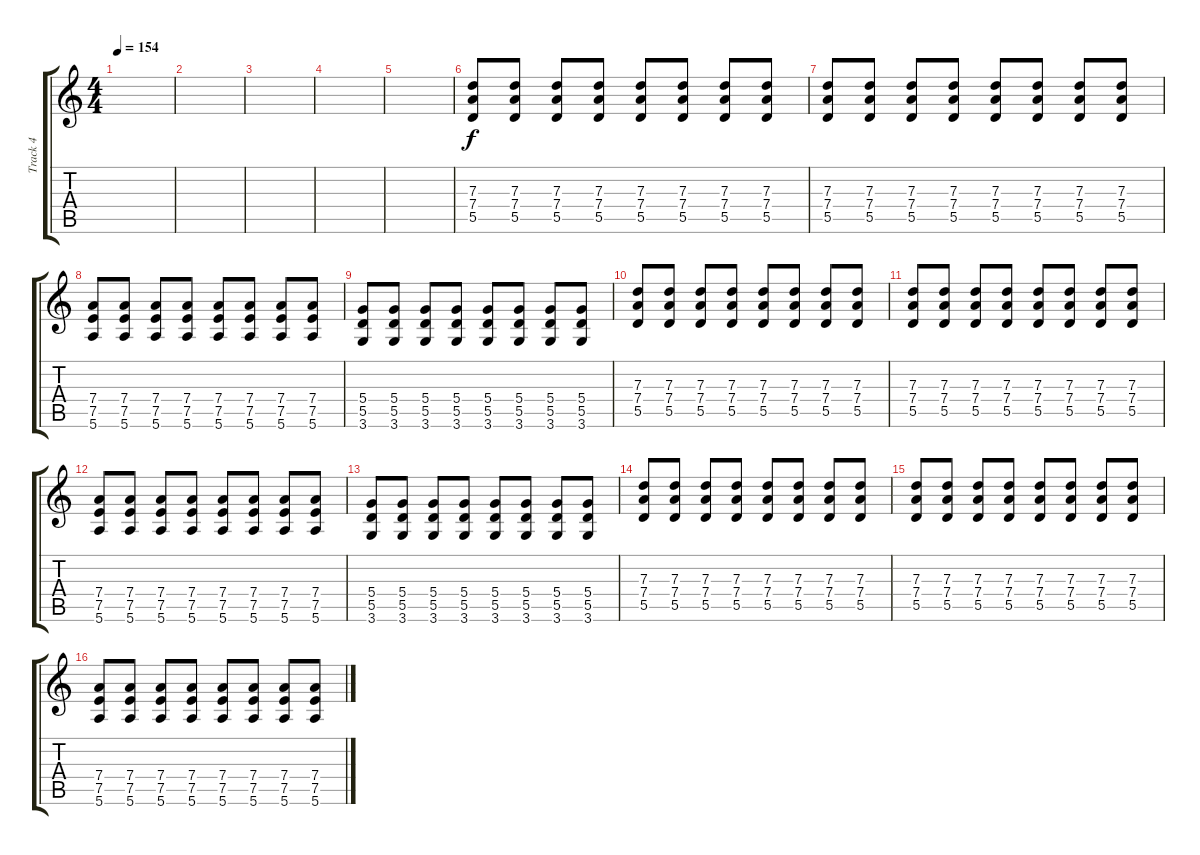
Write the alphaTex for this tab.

\track ("Track 4" "Track 4") {instrument overdrivenguitar}
\staff {score tabs}
\tuning (E4 B3 G3 D3 A2 E2) {hide}
\ts (4 4)
\tempo 154
\clef g2
\ks c
|
|
|
|
|
(7.3 7.4 5.5).8 (7.3 7.4 5.5).8 (7.3 7.4 5.5).8 (7.3 7.4 5.5).8 (7.3 7.4 5.5).8 (7.3 7.4 5.5).8 (7.3 7.4 5.5).8 (7.3 7.4 5.5).8 |
(7.3 7.4 5.5).8 (7.3 7.4 5.5).8 (7.3 7.4 5.5).8 (7.3 7.4 5.5).8 (7.3 7.4 5.5).8 (7.3 7.4 5.5).8 (7.3 7.4 5.5).8 (7.3 7.4 5.5).8 |
(7.4 7.5 5.6).8 (7.4 7.5 5.6).8 (7.4 7.5 5.6).8 (7.4 7.5 5.6).8 (7.4 7.5 5.6).8 (7.4 7.5 5.6).8 (7.4 7.5 5.6).8 (7.4 7.5 5.6).8 |
(5.4 5.5 3.6).8 (5.4 5.5 3.6).8 (5.4 5.5 3.6).8 (5.4 5.5 3.6).8 (5.4 5.5 3.6).8 (5.4 5.5 3.6).8 (5.4 5.5 3.6).8 (5.4 5.5 3.6).8 |
(7.3 7.4 5.5).8 (7.3 7.4 5.5).8 (7.3 7.4 5.5).8 (7.3 7.4 5.5).8 (7.3 7.4 5.5).8 (7.3 7.4 5.5).8 (7.3 7.4 5.5).8 (7.3 7.4 5.5).8 |
(7.3 7.4 5.5).8 (7.3 7.4 5.5).8 (7.3 7.4 5.5).8 (7.3 7.4 5.5).8 (7.3 7.4 5.5).8 (7.3 7.4 5.5).8 (7.3 7.4 5.5).8 (7.3 7.4 5.5).8 |
(7.4 7.5 5.6).8 (7.4 7.5 5.6).8 (7.4 7.5 5.6).8 (7.4 7.5 5.6).8 (7.4 7.5 5.6).8 (7.4 7.5 5.6).8 (7.4 7.5 5.6).8 (7.4 7.5 5.6).8 |
(5.4 5.5 3.6).8 (5.4 5.5 3.6).8 (5.4 5.5 3.6).8 (5.4 5.5 3.6).8 (5.4 5.5 3.6).8 (5.4 5.5 3.6).8 (5.4 5.5 3.6).8 (5.4 5.5 3.6).8 |
(7.3 7.4 5.5).8 (7.3 7.4 5.5).8 (7.3 7.4 5.5).8 (7.3 7.4 5.5).8 (7.3 7.4 5.5).8 (7.3 7.4 5.5).8 (7.3 7.4 5.5).8 (7.3 7.4 5.5).8 |
(7.3 7.4 5.5).8 (7.3 7.4 5.5).8 (7.3 7.4 5.5).8 (7.3 7.4 5.5).8 (7.3 7.4 5.5).8 (7.3 7.4 5.5).8 (7.3 7.4 5.5).8 (7.3 7.4 5.5).8 |
(7.4 7.5 5.6).8 (7.4 7.5 5.6).8 (7.4 7.5 5.6).8 (7.4 7.5 5.6).8 (7.4 7.5 5.6).8 (7.4 7.5 5.6).8 (7.4 7.5 5.6).8 (7.4 7.5 5.6).8
